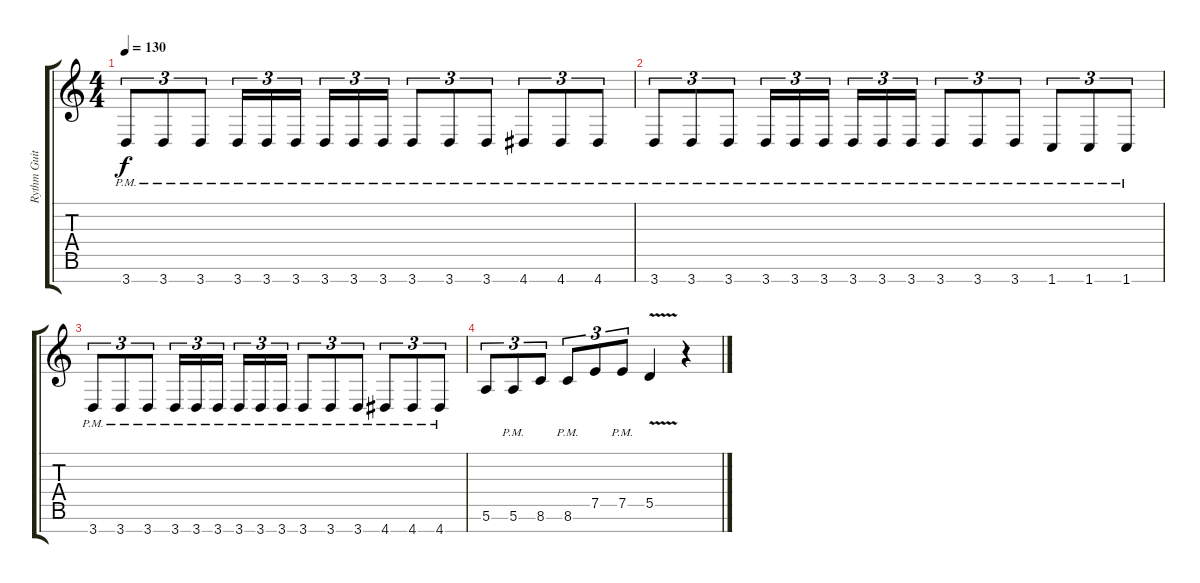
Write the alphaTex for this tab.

\track ("Rythm Guitar" "Rythm Guit") {instrument distortionguitar}
\staff {score tabs}
\tuning (E4 B3 G3 D3 A2 E2 B1) {hide}
\ts (4 4)
\tempo 130
\clef g2
\ks c
3.7{pm}.8{tu (3 2) dy f} 3.7{pm}.8{tu (3 2)} 3.7{pm}.8{tu (3 2)} 3.7{pm}.16{tu (3 2)} 3.7{pm}.16{tu (3 2)} 3.7{pm}.16{tu (3 2) beam splitsecondary} 3.7{pm}.16{tu (3 2)} 3.7{pm}.16{tu (3 2)} 3.7{pm}.16{tu (3 2)} 3.7{pm}.8{tu (3 2)} 3.7{pm}.8{tu (3 2)} 3.7{pm}.8{tu (3 2)} 4.7{pm}.8{tu (3 2)} 4.7{pm}.8{tu (3 2)} 4.7{pm}.8{tu (3 2)} |
3.7{pm}.8{tu (3 2)} 3.7{pm}.8{tu (3 2)} 3.7{pm}.8{tu (3 2)} 3.7{pm}.16{tu (3 2)} 3.7{pm}.16{tu (3 2)} 3.7{pm}.16{tu (3 2) beam splitsecondary} 3.7{pm}.16{tu (3 2)} 3.7{pm}.16{tu (3 2)} 3.7{pm}.16{tu (3 2)} 3.7{pm}.8{tu (3 2)} 3.7{pm}.8{tu (3 2)} 3.7{pm}.8{tu (3 2)} 1.7{pm}.8{tu (3 2)} 1.7{pm}.8{tu (3 2)} 1.7{pm}.8{tu (3 2)} |
3.7{pm}.8{tu (3 2)} 3.7{pm}.8{tu (3 2)} 3.7{pm}.8{tu (3 2)} 3.7{pm}.16{tu (3 2)} 3.7{pm}.16{tu (3 2)} 3.7{pm}.16{tu (3 2) beam splitsecondary} 3.7{pm}.16{tu (3 2)} 3.7{pm}.16{tu (3 2)} 3.7{pm}.16{tu (3 2)} 3.7{pm}.8{tu (3 2)} 3.7{pm}.8{tu (3 2)} 3.7{pm}.8{tu (3 2)} 4.7{pm}.8{tu (3 2)} 4.7{pm}.8{tu (3 2)} 4.7{pm}.8{tu (3 2)} |
5.6.8{tu (3 2)} 5.6{pm}.8{tu (3 2)} 8.6.8{tu (3 2)} 8.6{pm}.8{tu (3 2)} 7.5.8{tu (3 2)} 7.5{pm}.8{tu (3 2)} 5.5{v}.4 r.4
